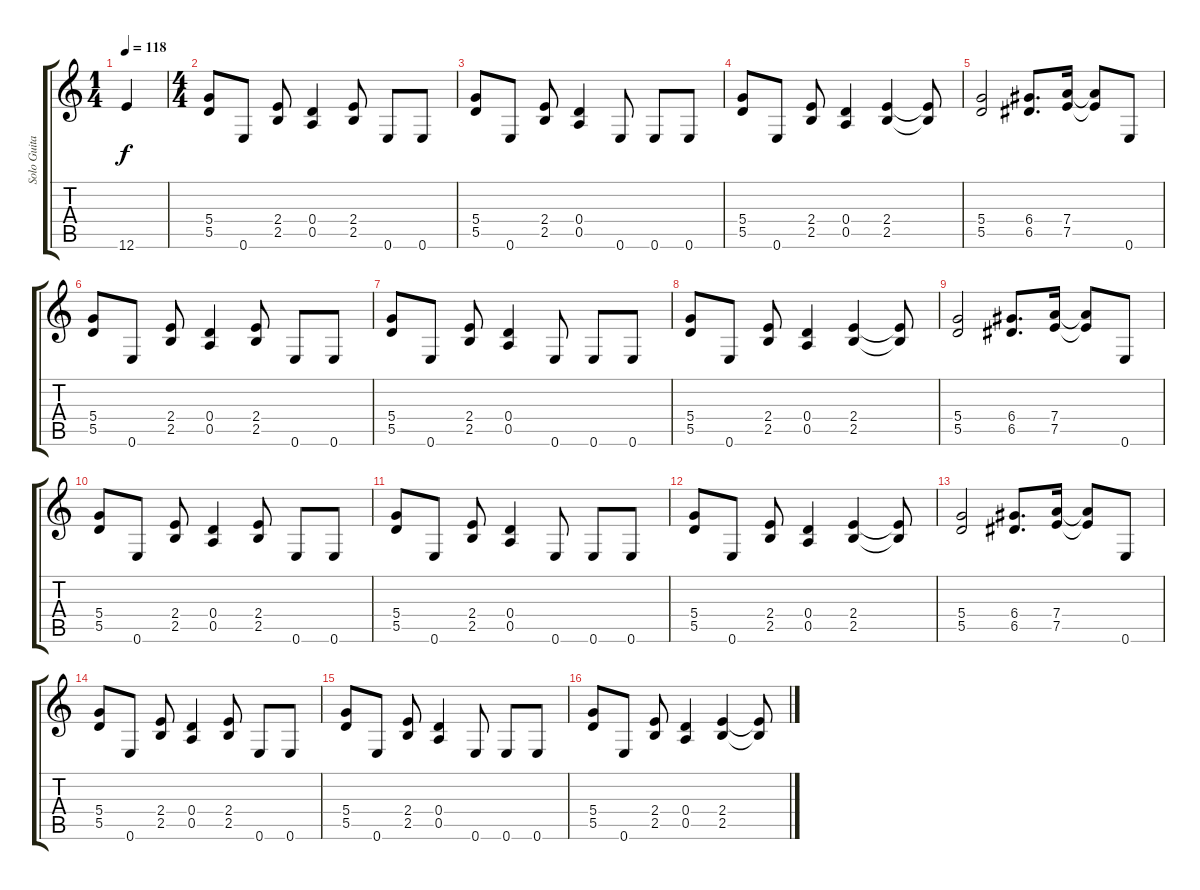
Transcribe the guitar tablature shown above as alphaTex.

\track ("Solo Guitar" "Solo Guita") {instrument distortionguitar}
\staff {score tabs}
\tuning (E4 B3 G3 D3 A2 E2) {hide}
\ts (1 4)
\tempo 118
\clef g2
\ks c
12.6.4{dy f instrument distortionguitar} |
\ts (4 4)
(5.4 5.5).8 0.6.8 (2.4 2.5).8 (0.4 0.5).4 (2.4 2.5).8 0.6.8 0.6.8 |
(5.4 5.5).8 0.6.8 (2.4 2.5).8 (0.4 0.5).4 0.6.8 0.6.8 0.6.8 |
(5.4 5.5).8 0.6.8 (2.4 2.5).8 (0.4 0.5).4 (2.4 2.5).4 (2.4{t} 2.5{t}).8 |
(5.4 5.5).2 (6.4 6.5).8{d} (7.4 7.5).16 (7.4{t} 7.5{t}).8 0.6.8 |
(5.4 5.5).8 0.6.8 (2.4 2.5).8 (0.4 0.5).4 (2.4 2.5).8 0.6.8 0.6.8 |
(5.4 5.5).8 0.6.8 (2.4 2.5).8 (0.4 0.5).4 0.6.8 0.6.8 0.6.8 |
(5.4 5.5).8 0.6.8 (2.4 2.5).8 (0.4 0.5).4 (2.4 2.5).4 (2.4{t} 2.5{t}).8 |
(5.4 5.5).2 (6.4 6.5).8{d} (7.4 7.5).16 (7.4{t} 7.5{t}).8 0.6.8 |
(5.4 5.5).8 0.6.8 (2.4 2.5).8 (0.4 0.5).4 (2.4 2.5).8 0.6.8 0.6.8 |
(5.4 5.5).8 0.6.8 (2.4 2.5).8 (0.4 0.5).4 0.6.8 0.6.8 0.6.8 |
(5.4 5.5).8 0.6.8 (2.4 2.5).8 (0.4 0.5).4 (2.4 2.5).4 (2.4{t} 2.5{t}).8 |
(5.4 5.5).2 (6.4 6.5).8{d} (7.4 7.5).16 (7.4{t} 7.5{t}).8 0.6.8 |
(5.4 5.5).8 0.6.8 (2.4 2.5).8 (0.4 0.5).4 (2.4 2.5).8 0.6.8 0.6.8 |
(5.4 5.5).8 0.6.8 (2.4 2.5).8 (0.4 0.5).4 0.6.8 0.6.8 0.6.8 |
(5.4 5.5).8 0.6.8 (2.4 2.5).8 (0.4 0.5).4 (2.4 2.5).4 (2.4{t} 2.5{t}).8
